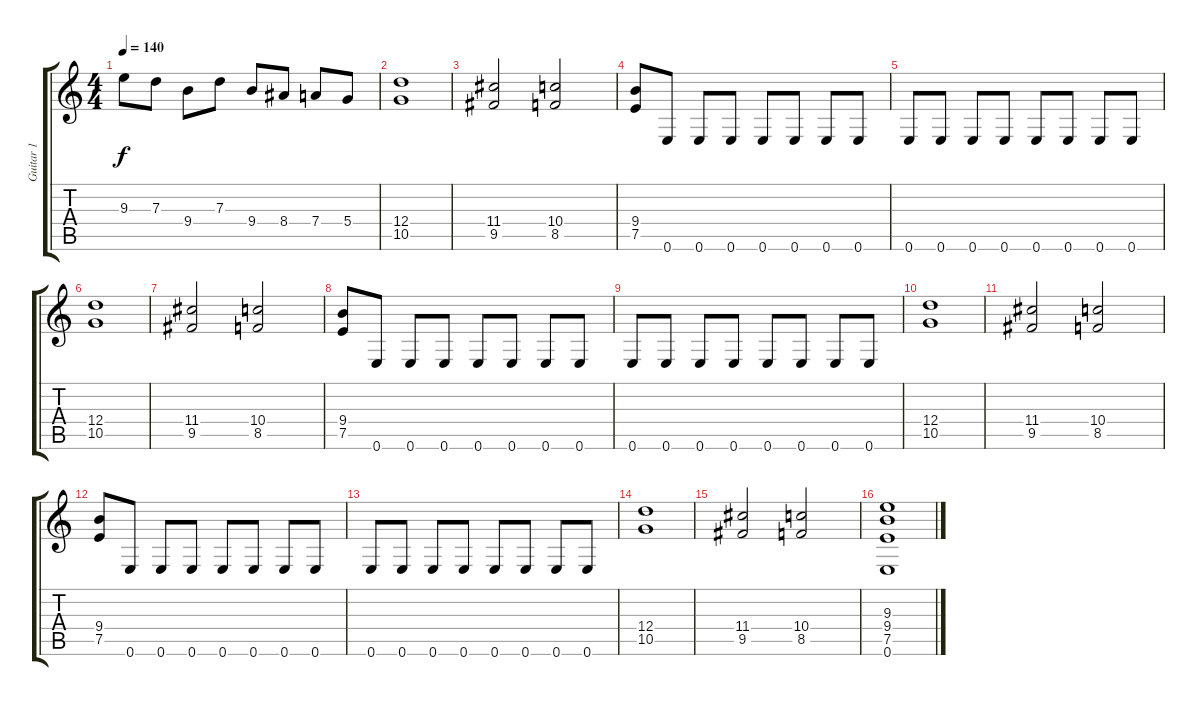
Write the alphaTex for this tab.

\track ("Guitar 1" "Guitar 1") {instrument overdrivenguitar}
\staff {score tabs}
\tuning (E4 B3 G3 D3 A2 E2) {hide}
\ts (4 4)
\tempo 140
\clef g2
\ks c
9.3.8{dy f} 7.3.8 9.4.8 7.3.8 9.4.8 8.4.8 7.4.8 5.4.8 |
(12.4 10.5).1 |
(11.4 9.5).2 (10.4 8.5).2 |
(9.4 7.5).8 0.6.8 0.6.8 0.6.8 0.6.8 0.6.8 0.6.8 0.6.8 |
0.6.8 0.6.8 0.6.8 0.6.8 0.6.8 0.6.8 0.6.8 0.6.8 |
(12.4 10.5).1 |
(11.4 9.5).2 (10.4 8.5).2 |
(9.4 7.5).8 0.6.8 0.6.8 0.6.8 0.6.8 0.6.8 0.6.8 0.6.8 |
0.6.8 0.6.8 0.6.8 0.6.8 0.6.8 0.6.8 0.6.8 0.6.8 |
(12.4 10.5).1 |
(11.4 9.5).2 (10.4 8.5).2 |
(9.4 7.5).8 0.6.8 0.6.8 0.6.8 0.6.8 0.6.8 0.6.8 0.6.8 |
0.6.8 0.6.8 0.6.8 0.6.8 0.6.8 0.6.8 0.6.8 0.6.8 |
(12.4 10.5).1 |
(11.4 9.5).2 (10.4 8.5).2 |
(9.3 9.4 7.5 0.6).1
